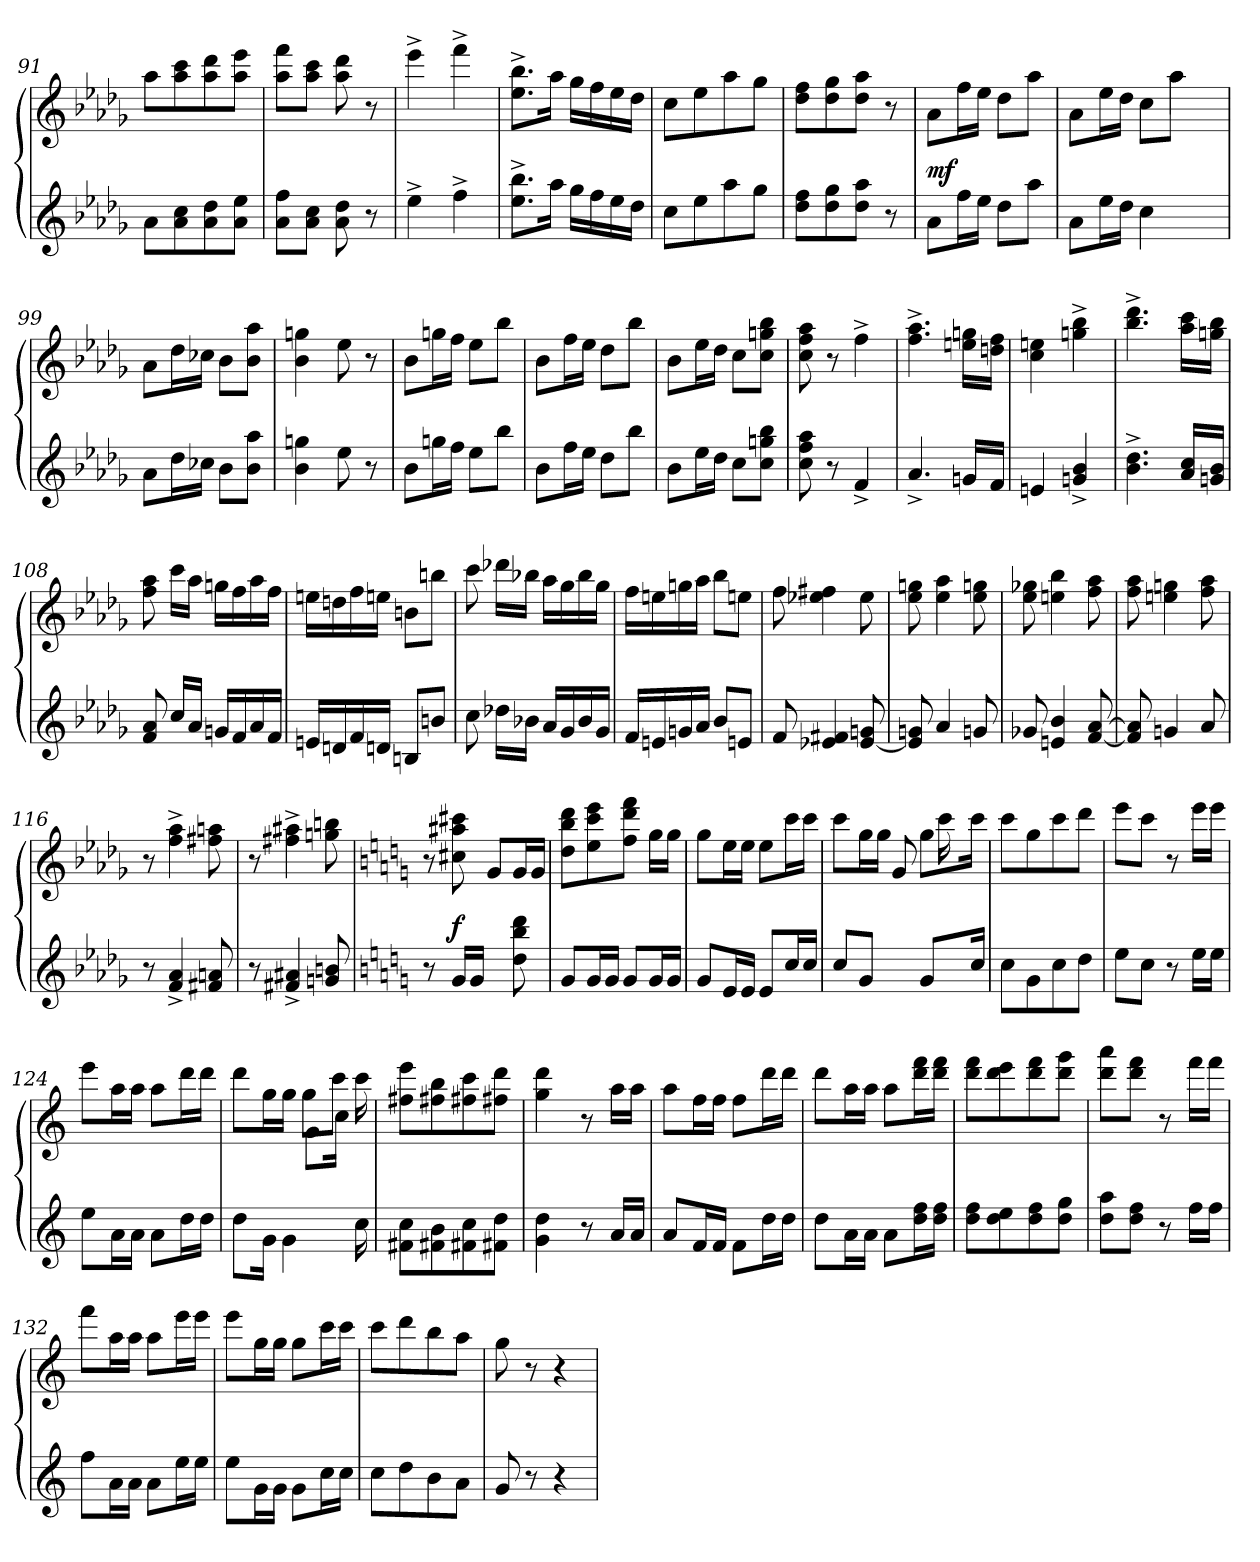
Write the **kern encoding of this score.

**kern	**kern	**dynam
*part1	*part1	*part1
*staff2	*staff1	*staff1/2
*clefG2	*clefG2	*
*k[b-e-a-d-g-]	*k[b-e-a-d-g-]	*
=91	=91	=91
8a-i\L	8aa-j\L	.
8cci\ 8a-i\	8aa-j\ 8cccj\	.
8dd-i\ 8a-i\	8aa-j\ 8ddd-j\	.
8a-i\ 8ee-i\J	8aa-j\ 8eee-j\J	.
!!LO:LB:g=z
=92	=92	=92
8a-i\ 8ffi\L	8aa-j\ 8fffj\L	.
8cci\ 8a-i\J	8aa-j\ 8cccj\J	.
8a-i\ 8dd-i\	8aa-j\ 8ddd-j\	.
8r	8r	.
=93	=93	=93
4ee-^>i\	4eee-^>j\	.
4ff^>i\	4fff^>j\	.
=94	=94	=94
8.ee-i^>\ 8.bb-i^>\L	8.ee-j^>\ 8.bb-j^>\L	.
16aa-i\Jk	16aa-j\Jk	.
16gg-i\LL	16gg-j\LL	.
16ffi\	16ffj\	.
16ee-i\	16ee-j\	.
16dd-i\JJ	16dd-j\JJ	.
=95	=95	=95
8cci\L	8ccj\L	.
8ee-i\	8ee-j\	.
8aa-i\	8aa-j\	.
8gg-i\J	8gg-j\J	.
=96	=96	=96
8dd-i\ 8ffi\L	8ffj\ 8dd-j\L	.
8dd-i\ 8gg-i\	8dd-j\ 8gg-j\	.
8dd-i\ 8aa-i\J	8dd-j\ 8aa-j\J	.
8r	8r	.
=97	=97	=97
!	!	!LO:DY:a=2
8a-i\L	8a-j\L	mf
16ffi\L	16ffj\L	.
16ee-i\JJ	16ee-j\JJ	.
8dd-i\L	8dd-j\L	.
8aa-i\J	8aa-j\J	.
=98	=98	=98
*	*^	*
8a-i\L	8a-j\L	8ryy	.
16ee-i\L	16ee-j\L	16ryy	.
16dd-i\JJ	16dd-j\JJ	16ryy	.
4cci\	8ccj\L	8ryy	.
.	8aa-j\J	4aa-Z\	.
8ryy	8ryy	.	.
*	*v	*v	*
!!LO:LB:g=z
=99	=99	=99
8a-i\L	8a-j\L	.
16dd-i\L	16dd-j\L	.
16cc-Xi\JJ	16cc-Xj\JJ	.
8b-i\L	8b-j\L	.
8b-i\ 8aa-i\J	8b-j\ 8aa-j\J	.
=100	=100	=100
4b-i\ 4ggni\	4b-j\ 4ggnj\	.
8ee-i\	8ee-j\	.
8r	8r	.
=101	=101	=101
8b-i\L	8b-j\L	.
16ggni\L	16ggnj\L	.
16ffi\JJ	16ffj\JJ	.
8ee-i\L	8ee-j\L	.
8bb-i\J	8bb-j\J	.
=102	=102	=102
8b-i\L	8b-j\L	.
16ffi\L	16ffj\L	.
16ee-i\JJ	16ee-j\JJ	.
8dd-i\L	8dd-j\L	.
8bb-i\J	8bb-j\J	.
=103	=103	=103
8b-i\L	8b-j\L	.
16ee-i\L	16ee-j\L	.
16dd-i\JJ	16dd-j\JJ	.
8cci\L	8ccj\L	.
8cci\ 8ggni\ 8bb-i\J	8ccj\ 8ggnj\ 8bb-j\J	.
=104	=104	=104
8cci\ 8ffi\ 8aa-i\	8ccj\ 8aa-j\ 8ffj\	.
8r	8r	.
4f^<i/	4ff^>j\	.
!!LO:LB:g=z
=105	=105	=105
4.a-^<i/	4.ffj^>\ 4.aa-j^>\	.
16gni/LL	16eenj\ 16ggnj\LL	.
16fi/JJ	16ddnj\ 16ffj\JJ	.
=106	=106	=106
4eni/	4eenj\ 4ccj\	.
4b-i^</ 4gni^</	4ggnj^>\ 4bb-j^>\	.
=107	=107	=107
4.b-i^>\ 4.dd-i^>\	4.bb-j^>\ 4.ddd-j^>\	.
16cci/ 16a-i/LL	16aa-j\ 16cccj\LL	.
16b-i/ 16gni/JJ	16bb-j\ 16ggnj\JJ	.
=108	=108	=108
8a-i/ 8fi/	8aa-j\ 8ffj\	.
16cci/LL	16cccj\LL	.
16a-i/JJ	16aa-j\JJ	.
16gni/LL	16ggnj\LL	.
16fi/	16ffj\	.
16a-i/	16aa-j\	.
16fi/JJ	16ffj\JJ	.
=109	=109	=109
16eni/LL	16eenj\LL	.
16dni/	16ddnj\	.
16fi/	16ffj\	.
16dni/JJ	16eenj\JJ	.
8Bni/L	8bnj\L	.
8bni/J	8bbnj\J	.
=110	=110	=110
8cci\	8cccj\	.
16dd-Xi\LL	16ddd-Xj\LL	.
16b-Xi\JJ	16bb-Xj\JJ	.
16a-i/LL	16aa-j\LL	.
16g-i/	16gg-j\	.
16b-i/	16bb-j\	.
16g-i/JJ	16gg-j\JJ	.
!!LO:LB:g=z
=111	=111	=111
16fi/LL	16ffj\LL	.
16eni/	16eenj\	.
16gni/	16ggnj\	.
16a-i/JJ	16aa-j\JJ	.
8b-i/L	8bb-j\L	.
8eni/J	8eenj\J	.
=112	=112	=112
8fi/	8ffj\	.
4f#Xi/ 4e-Xi/	4ee-Xj\ 4ff#Xj\	.
8gni/ [8e-i/	8ee-j\	.
=113	=113	=113
8gi/ 8e-i]/	8ee-j\ 8ggnj\	.
4a-i/	4ee-j\ 4aa-j\	.
8gni/	8ggnj\ 8ee-j\	.
=114	=114	=114
8g-Xi/	8ee-j\ 8gg-Xj\	.
4b-i/ 4eni/	4eenj\ 4bb-j\	.
[8a-i/ [8fi/	8ffj\ 8aa-j\	.
=115	=115	=115
8fi]/ 8a-i]/	8ffj\ 8aa-j\	.
4gni/	4eenj\ 4ggnj\	.
8a-i/	8ffj\ 8aa-j\	.
=116	=116	=116
8r	8r	.
4fi^</ 4a-i^</	4ffj^>\ 4aa-j^>\	.
8ani/ 8f#Xi/	8aanj\ 8ff#Xj\	.
=117	=117	=117
8r	8r	.
4f#Xi^</ 4a#Xi^</	4ff#Xj^>\ 4aa#Xj^>\	.
8bni/ 8gni/	8ggnj\ 8bbnj\	.
!!LO:PB:g=z
=118	=118	=118
*k[]	*k[]	*
8r	8r	.
!	!	!LO:DY:a=2
16gi/LL	8cc#Xj\ 8aa#Xj\ 8ccc#Xj\	f
16gi/JJ	.	.
8ryy	8gj/L	.
8ddi\ 8bbi\ 8dddi\	16gj/L	.
.	16gj/JJ	.
=119	=119	=119
8gi/L	8ddj\ 8bbj\ 8dddj\L	.
16gi/L	8eej\ 8cccj\ 8eeej\	.
16gi/JJ	.	.
8gi/L	8ffj\ 8dddj\ 8fffj\J	.
16gi/L	16ggj\LL	.
16gi/JJ	16ggj\JJ	.
=120	=120	=120
8gi/L	8ggj\L	.
16ei/L	16eej\L	.
16ei/JJ	16eej\JJ	.
8ei/L	8eej\L	.
16cci/L	16cccj\L	.
16cci/JJ	16cccj\JJ	.
=121	=121	=121
*	*^	*
*	*	*^	*
8cci/L	8cccj\L	8ryy	8ryy	.
8gi/J	16ggj\L	16ryy	16ryy	.
.	16ggj\JJ	8gZ/	16ryy	.
8gi/L	8ggj\L	.	16ryy	.
.	.	16cccZ\	16ccV/JJ	.
16cci/Jk	16cccj\Jk	16ryy	16ryy	.
*	*v	*v	*v	*
=122	=122	=122
8cci\L	8cccj\L	.
8gi\	8ggj\	.
8cci\	8cccj\	.
8ddi\J	8dddj\J	.
=123	=123	=123
8eei\L	8eeej\L	.
8cci\J	8cccj\J	.
8r	8r	.
16eei\LL	16eeej\LL	.
16eei\JJ	16eeej\JJ	.
!!LO:LB:g=z
=124	=124	=124
8eei\L	8eeej\L	.
16ai\L	16aaj\L	.
16ai\JJ	16aaj\JJ	.
8ai\L	8aaj\L	.
16ddi\L	16dddj\L	.
16ddi\JJ	16dddj\JJ	.
=125	=125	=125
*	*^	*
8ddi\L	8dddj\L	8ryy	.
16gi\Jk	16ggj\L	16ryy	.
4gi\	16ggj\JJ	16ryy	.
.	8ggj\L	8gZ\L	.
.	8cccj\J	16ccZ\Jk	.
16cci\	.	16cccZ\	.
*	*v	*v	*
=126	=126	=126
8f#Xi\ 8cci\L	8ff#Xj\ 8eeej\L	.
8f#Xi\ 8bi\	8ff#Xj\ 8bbj\	.
8f#Xi\ 8cci\	8ff#Xj\ 8cccj\	.
8f#Xi\ 8ddi\J	8ff#Xj\ 8dddj\J	.
=127	=127	=127
4gi\ 4ddi\	4ggj\ 4dddj\	.
8r	8r	.
16ai/LL	16aaj\LL	.
16ai/JJ	16aaj\JJ	.
=128	=128	=128
8ai/L	8aaj\L	.
16fi/L	16ffj\L	.
16fi/JJ	16ffj\JJ	.
8fi\L	8ffj\L	.
16ddi\L	16dddj\L	.
16ddi\JJ	16dddj\JJ	.
=129	=129	=129
8ddi\L	8dddj\L	.
16ai\L	16aaj\L	.
16ai\JJ	16aaj\JJ	.
8ai\L	8aaj\L	.
16ddi\ 16ffi\L	16fffj\ 16dddj\L	.
16ddi\ 16ffi\JJ	16dddj\ 16fffj\JJ	.
=130	=130	=130
8ddi\ 8ffi\L	8dddj\ 8fffj\L	.
8ddi\ 8eei\	8dddj\ 8eeej\	.
8ddi\ 8ffi\	8dddj\ 8fffj\	.
8ddi\ 8ggi\J	8gggj\ 8dddj\J	.
!!LO:LB:g=z
=131	=131	=131
8ddi\ 8aai\L	8aaaj\ 8dddj\L	.
8ddi\ 8ffi\J	8fffj\ 8dddj\J	.
8r	8r	.
16ffi\LL	16fffj\LL	.
16ffi\JJ	16fffj\JJ	.
=132	=132	=132
8ffi\L	8fffj\L	.
16ai\L	16aaj\L	.
16ai\JJ	16aaj\JJ	.
8ai\L	8aaj\L	.
16eei\L	16eeej\L	.
16eei\JJ	16eeej\JJ	.
=133	=133	=133
8eei\L	8eeej\L	.
16gi\L	16ggj\L	.
16gi\JJ	16ggj\JJ	.
8gi\L	8ggj\L	.
16cci\L	16cccj\L	.
16cci\JJ	16cccj\JJ	.
=134	=134	=134
8cci\L	8cccj\L	.
8ddi\	8dddj\	.
8bi\	8bbj\	.
8ai\J	8aaj\J	.
=135	=135	=135
8gi/	8ggj\	.
8r	8r	.
4r	4r	.
=	=	=
*-	*-	*-
